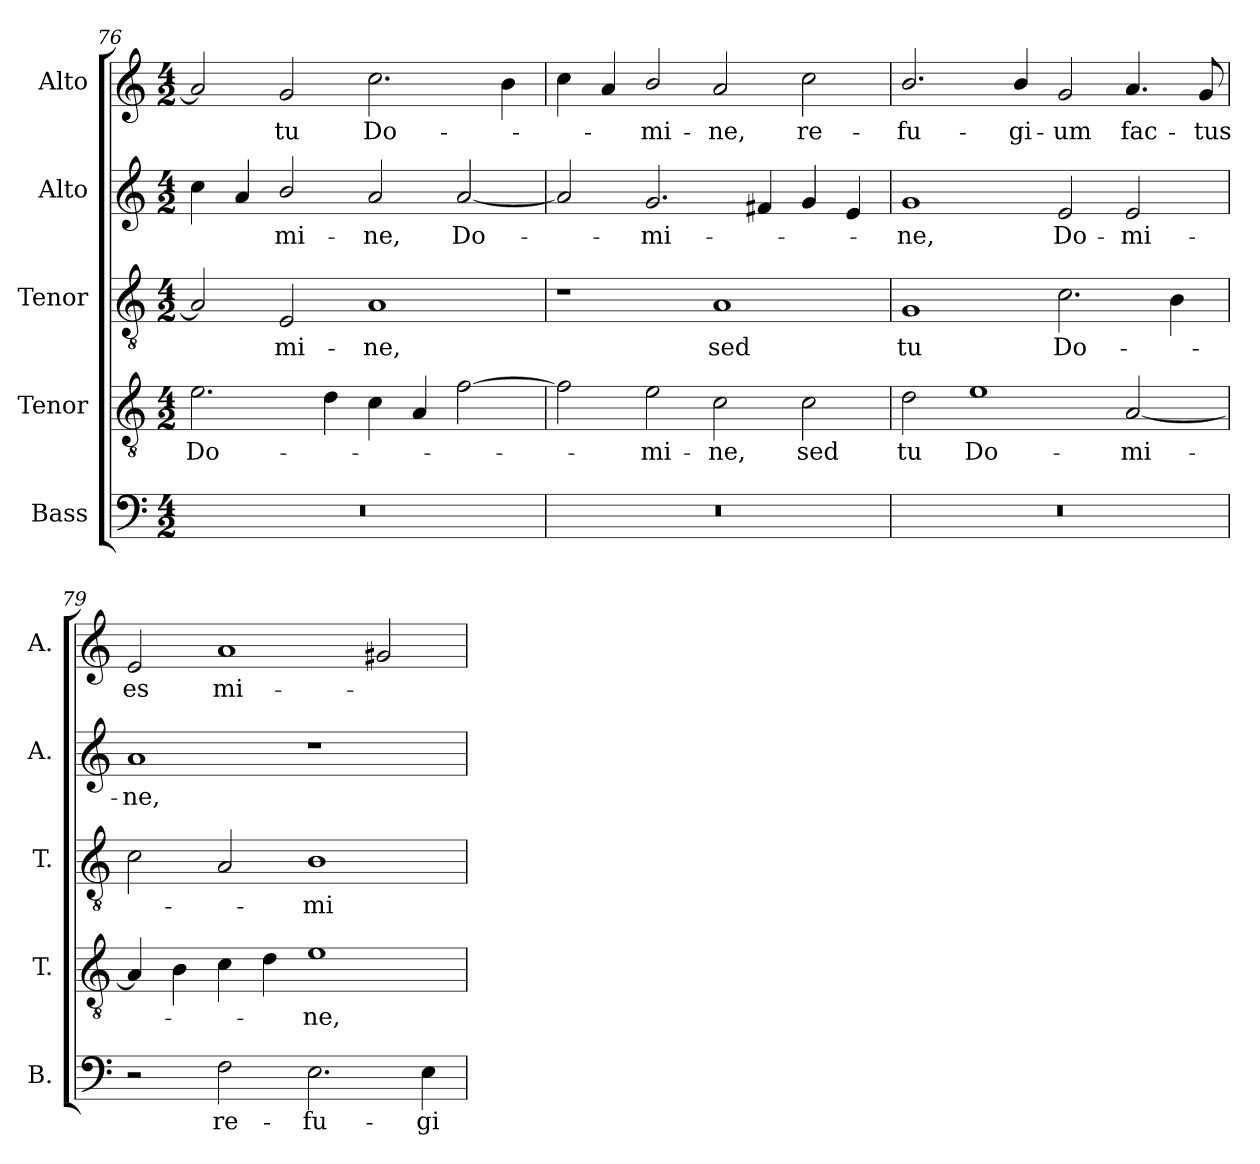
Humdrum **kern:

**kern	**text	**kern	**text	**kern	**text	**kern	**text	**kern	**text
*part5	*part5	*part4	*part4	*part3	*part3	*part2	*part2	*part1	*part1
*staff5	*staff5	*staff4	*staff4	*staff3	*staff3	*staff2	*staff2	*staff1	*staff1
*I"Bass	*	*I"Tenor	*	*I"Tenor	*	*I"Alto	*	*I"Alto	*
*I'B.	*	*I'T.	*	*I'T.	*	*I'A.	*	*I'A.	*
*clefF4	*	*clefGv2	*	*clefGv2	*	*clefG2	*	*clefG2	*
*	*	*ITrd7c12	*	*ITrd7c12	*	*	*	*	*
*k[]	*	*k[]	*	*k[]	*	*k[]	*	*k[]	*
*C:	*	*C:	*	*C:	*	*C:	*	*C:	*
*M4/2	*	*M4/2	*	*M4/2	*	*M4/2	*	*M4/2	*
=76	=76	=76	=76	=76	=76	=76	=76	=76	=76
!LO:N:vis=1	!	!	!	!	!	!	!	!	!
!	!	!	!LO:LY:b:color=#000000	!	!	!	!	!	!
0r	.	2.Ei\	Do-	2AAi/]	.	4cci\	.	2ai/]	.
.	.	.	.	.	.	4ai/	.	.	.
!	!	!	!	!	!LO:LY:b:color=#000000	!	!	!	!
!	!	!	!	!	!	!	!LO:LY:b:color=#000000	!	!
!	!	!	!	!	!	!	!	!	!LO:LY:b:color=#000000
.	.	.	.	2EEi/	-mi-	2bi/	-mi-	2gi/	tu
.	.	4Di\	.	.	.	.	.	.	.
!	!	!	!	!	!LO:LY:b:color=#000000	!	!	!	!
!	!	!	!	!	!	!	!LO:LY:b:color=#000000	!	!
!	!	!	!	!	!	!	!	!	!LO:LY:b:color=#000000
.	.	4Ci\	.	1AAi	-ne,	2ai/	-ne,	2.cci\	Do-
.	.	4AAi/	.	.	.	.	.	.	.
!	!	!	!	!	!	!	!LO:LY:b:color=#000000	!	!
.	.	[2Fi\	.	.	.	[2ai/	Do-	.	.
.	.	.	.	.	.	.	.	4bi\	.
=77	=77	=77	=77	=77	=77	=77	=77	=77	=77
!LO:N:vis=1	!	!	!	!	!	!	!	!	!
0r	.	2Fi\]	.	1r	.	2ai/]	.	4cci\	.
.	.	.	.	.	.	.	.	4ai/	.
!	!	!	!LO:LY:b:color=#000000	!	!	!	!	!	!
!	!	!	!	!	!	!	!LO:LY:b:color=#000000	!	!
!	!	!	!	!	!	!	!	!	!LO:LY:b:color=#000000
.	.	2Ei\	-mi-	.	.	2.gi/	-mi-	2bi/	-mi-
!	!	!	!LO:LY:b:color=#000000	!	!	!	!	!	!
!	!	!	!	!	!LO:LY:b:color=#000000	!	!	!	!
!	!	!	!	!	!	!	!	!	!LO:LY:b:color=#000000
.	.	2Ci\	-ne,	1AAi	sed	.	.	2ai/	-ne,
.	.	.	.	.	.	4f#Xi/	.	.	.
!	!	!	!LO:LY:b:color=#000000	!	!	!	!	!	!
!	!	!	!	!	!	!	!	!	!LO:LY:b:color=#000000
.	.	2Ci\	sed	.	.	4gi/	.	2cci\	re-
.	.	.	.	.	.	4ei/	.	.	.
=78	=78	=78	=78	=78	=78	=78	=78	=78	=78
!LO:N:vis=1	!	!	!	!	!	!	!	!	!
!	!	!	!LO:LY:b:color=#000000	!	!	!	!	!	!
!	!	!	!	!	!LO:LY:b:color=#000000	!	!	!	!
!	!	!	!	!	!	!	!LO:LY:b:color=#000000	!	!
!	!	!	!	!	!	!	!	!	!LO:LY:b:color=#000000
0r	.	2Di\	tu	1GGi	tu	1gi	-ne,	2.bi/	-fu-
!	!	!	!LO:LY:b:color=#000000	!	!	!	!	!	!
.	.	1Ei	Do-	.	.	.	.	.	.
!	!	!	!	!	!	!	!	!	!LO:LY:b:color=#000000
.	.	.	.	.	.	.	.	4bi/	-gi-
!	!	!	!	!	!LO:LY:b:color=#000000	!	!	!	!
!	!	!	!	!	!	!	!LO:LY:b:color=#000000	!	!
!	!	!	!	!	!	!	!	!	!LO:LY:b:color=#000000
.	.	.	.	2.Ci\	Do-	2ei/	Do-	2gi/	-um
!	!	!	!LO:LY:b:color=#000000	!	!	!	!	!	!
!	!	!	!	!	!	!	!LO:LY:b:color=#000000	!	!
!	!	!	!	!	!	!	!	!	!LO:LY:b:color=#000000
.	.	[2AAi/	-mi-	.	.	2ei/	-mi-	4.ai/	fac-
.	.	.	.	4BBi\	.	.	.	.	.
!	!	!	!	!	!	!	!	!	!LO:LY:b:color=#000000
.	.	.	.	.	.	.	.	8gi/	-tus
=79	=79	=79	=79	=79	=79	=79	=79	=79	=79
!	!	!	!	!	!	!	!LO:LY:b:color=#000000	!	!
!	!	!	!	!	!	!	!	!	!LO:LY:b:color=#000000
2r	.	4AAi/]	.	2Ci\	.	1ai	-ne,	2ei/	es
.	.	4BBi\	.	.	.	.	.	.	.
!	!LO:LY:b:color=#000000	!	!	!	!	!	!	!	!
!	!	!	!	!	!	!	!	!	!LO:LY:b:color=#000000
2Fi\	re-	4Ci\	.	2AAi/	.	.	.	1ai	mi-
.	.	4Di\	.	.	.	.	.	.	.
!	!LO:LY:b:color=#000000	!	!	!	!	!	!	!	!
!	!	!	!LO:LY:b:color=#000000	!	!	!	!	!	!
!	!	!	!	!	!LO:LY:b:color=#000000	!	!	!	!
2.Ei\	-fu-	1Ei	-ne,	1BBi	-mi-	1r	.	.	.
.	.	.	.	.	.	.	.	2g#Xi/	.
!	!LO:LY:b:color=#000000	!	!	!	!	!	!	!	!
4Ei\	-gi-	.	.	.	.	.	.	.	.
=	=	=	=	=	=	=	=	=	=
*-	*-	*-	*-	*-	*-	*-	*-	*-	*-
